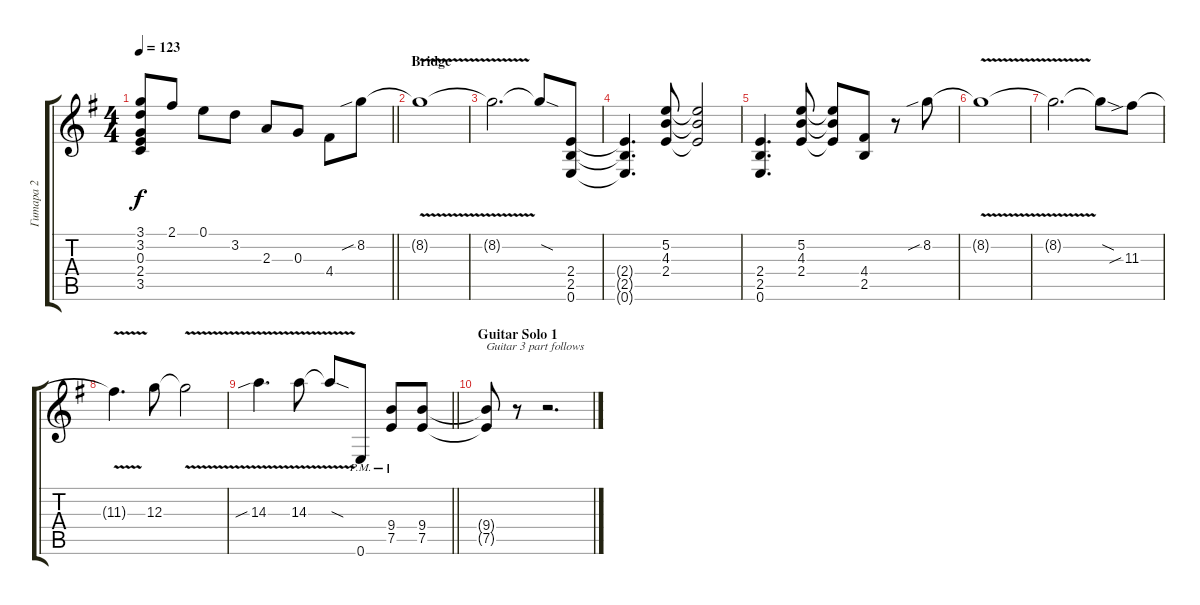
\track ("Гитара 2" "Гитара 2") {instrument distortionguitar}
\staff {score tabs}
\tuning (E4 B3 G3 D3 A2 E2) {hide}
\ts (4 4)
\tempo 123
\clef g2
\barLineRight lightlight
\ks eminor
(3.1{t} 3.2{t} 0.3{t} 2.4{t} 3.5{t}).8{dy f} 2.1.8 0.1.8 3.2.8 2.3.8 0.3.8 4.4.8 8.2{sib}.8 |
\section ("" "Bridge")
8.2{v t}.1 |
8.2{t}.2{d} 8.2{sod t}.8 (2.4 2.5 0.6).8 |
(2.4{t} 2.5{t} 0.6{t}).4{d} (5.2 4.3 2.4).8 (5.2{t} 4.3{t} 2.4{t}).2 |
(2.4 2.5 0.6).4{d} (5.2 4.3 2.4).8 (5.2{t} 4.3{t} 2.4{t}).8 (4.4 2.5).8 r.8 8.2{sib}.8 |
8.2{v t}.1 |
8.2{t}.2{d} 8.2{sod t}.8 11.3{sib}.8 |
11.3{v t}.4{d} 12.3.8 12.3{v t}.2 |
\barLineRight lightlight
14.3{v sib}.4{d} 14.3{v}.8 14.3{sod t}.8 0.6{pm}.8 (9.4{pm} 7.5{pm}).8 (9.4 7.5).8 |
\section ("" "Guitar Solo 1")
(9.4{t} 7.5{t}).8{txt "Guitar 3 part follows"} r.8 r.2{d}
